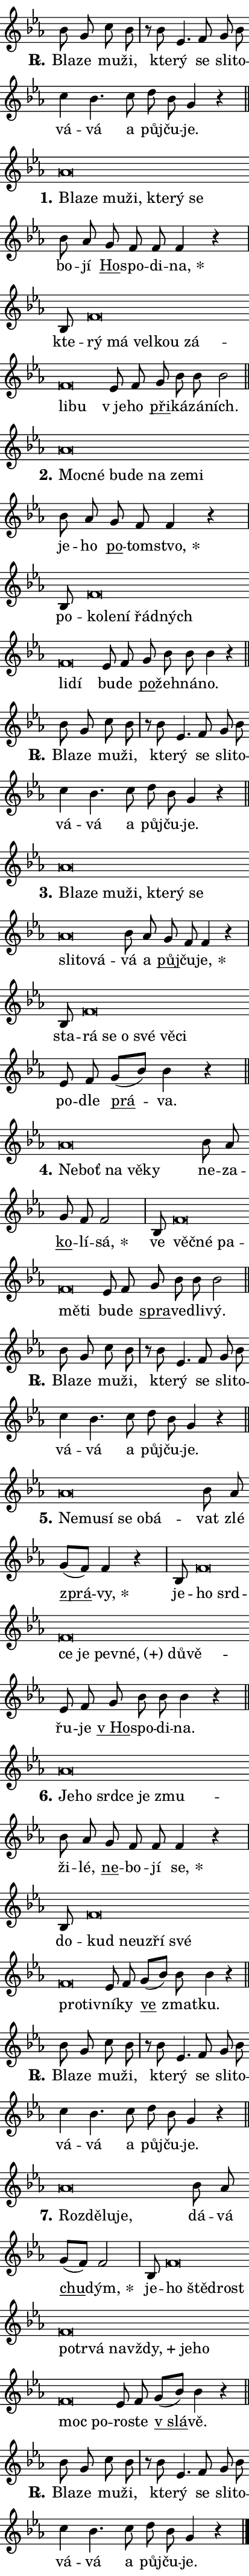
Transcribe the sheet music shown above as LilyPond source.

\version "2.22.1"
\header { tagline = "" }
\paper {
  indent = 0\cm
  top-margin = 0\cm
  right-margin = 0\cm
  bottom-margin = 0\cm
  left-margin = 0\cm
  paper-width = 7\cm
  page-breaking = #ly:one-page-breaking
  system-system-spacing.basic-distance = #11
  score-system-spacing.basic-distance = #11.3
  ragged-last = ##f
}


%% Author: Thomas Morley
%% https://lists.gnu.org/archive/html/lilypond-user/2020-05/msg00002.html
#(define (line-position grob)
"Returns position of @var[grob} in current system:
   @code{'start}, if at first time-step
   @code{'end}, if at last time-step
   @code{'middle} otherwise
"
  (let* ((col (ly:item-get-column grob))
         (ln (ly:grob-object col 'left-neighbor))
         (rn (ly:grob-object col 'right-neighbor))
         (col-to-check-left (if (ly:grob? ln) ln col))
         (col-to-check-right (if (ly:grob? rn) rn col))
         (break-dir-left
           (and
             (ly:grob-property col-to-check-left 'non-musical #f)
             (ly:item-break-dir col-to-check-left)))
         (break-dir-right
           (and
             (ly:grob-property col-to-check-right 'non-musical #f)
             (ly:item-break-dir col-to-check-right))))
        (cond ((eqv? 1 break-dir-left) 'start)
              ((eqv? -1 break-dir-right) 'end)
              (else 'middle))))

#(define (tranparent-at-line-position vctor)
  (lambda (grob)
  "Relying on @code{line-position} select the relevant enry from @var{vctor}.
Used to determine transparency,"
    (case (line-position grob)
      ((end) (not (vector-ref vctor 0)))
      ((middle) (not (vector-ref vctor 1)))
      ((start) (not (vector-ref vctor 2))))))

noteHeadBreakVisibility =
#(define-music-function (break-visibility)(vector?)
"Makes @code{NoteHead}s transparent relying on @var{break-visibility}"
#{
  \override NoteHead.transparent =
    #(tranparent-at-line-position break-visibility)
#})

#(define delete-ledgers-for-transparent-note-heads
  (lambda (grob)
    "Reads whether a @code{NoteHead} is transparent.
If so this @code{NoteHead} is removed from @code{'note-heads} from
@var{grob}, which is supposed to be @code{LedgerLineSpanner}.
As a result ledgers are not printed for this @code{NoteHead}"
    (let* ((nhds-array (ly:grob-object grob 'note-heads))
           (nhds-list
             (if (ly:grob-array? nhds-array)
                 (ly:grob-array->list nhds-array)
                 '()))
           ;; Relies on the transparent-property being done before
           ;; Staff.LedgerLineSpanner.after-line-breaking is executed.
           ;; This is fragile ...
           (to-keep
             (remove
               (lambda (nhd)
                 (ly:grob-property nhd 'transparent #f))
               nhds-list)))
      ;; TODO find a better method to iterate over grob-arrays, similiar
      ;; to filter/remove etc for lists
      ;; For now rebuilt from scratch
      (set! (ly:grob-object grob 'note-heads)  '())
      (for-each
        (lambda (nhd)
          (ly:pointer-group-interface::add-grob grob 'note-heads nhd))
        to-keep))))

hideNotes = {
  \noteHeadBreakVisibility #begin-of-line-visible
}
unHideNotes = {
  \noteHeadBreakVisibility #all-visible
}

% work-around for resetting accidentals
% https://lilypond.org/doc/v2.23/Documentation/notation/displaying-rhythms#unmetered-music
cadenzaMeasure = {
  \cadenzaOff
  \partial 1024 s1024
  \cadenzaOn
}

#(define-markup-command (accent layout props text) (markup?)
  "Underline accented syllable"
  (interpret-markup layout props
    #{\markup \override #'(offset . 4.3) \underline { #text }#}))

responsum = \markup \concat {
  "R" \hspace #-1.05 \path #0.1 #'((moveto 0 0.07) (lineto 0.9 0.8)) \hspace #0.05 "."
}

\layout {
    \context {
        \Staff
        \remove "Time_signature_engraver"
        \override LedgerLineSpanner.after-line-breaking = #delete-ledgers-for-transparent-note-heads
    }
    \context {
        \Voice {
            \override NoteHead.output-attributes = #'((class . "notehead"))
            \override Hairpin.height = #0.55
        }
    }
    \context {
        \Lyrics {
            \override StanzaNumber.output-attributes = #'((class . "stanzanumber"))
            \override LyricSpace.minimum-distance = #0.9
            \override LyricText.font-name = #"TeX Gyre Schola"
            \override LyricText.font-size = 1
            \override StanzaNumber.font-name = #"TeX Gyre Schola Bold"
            \override StanzaNumber.font-size = 1
        }
    }
}

% magnetic-lyrics.ily
%
%   written by
%     Jean Abou Samra <jean@abou-samra.fr>
%     Werner Lemberg <wl@gnu.org>
%
%   adapted by
%     Jiri Hon <jiri.hon@gmail.com>
%
% Version 2022-Apr-15

% https://www.mail-archive.com/lilypond-user@gnu.org/msg149350.html

#(define (Left_hyphen_pointer_engraver context)
   "Collect syllable-hyphen-syllable occurrences in lyrics and store
them in properties.  This engraver only looks to the left.  For
example, if the lyrics input is @code{foo -- bar}, it does the
following.

@itemize @bullet
@item
Set the @code{text} property of the @code{LyricHyphen} grob between
@q{foo} and @q{bar} to @code{foo}.

@item
Set the @code{left-hyphen} property of the @code{LyricText} grob with
text @q{foo} to the @code{LyricHyphen} grob between @q{foo} and
@q{bar}.
@end itemize

Use this auxiliary engraver in combination with the
@code{lyric-@/text::@/apply-@/magnetic-@/offset!} hook."
   (let ((hyphen #f)
         (text #f))
     (make-engraver
      (acknowledgers
       ((lyric-syllable-interface engraver grob source-engraver)
        (set! text grob)))
      (end-acknowledgers
       ((lyric-hyphen-interface engraver grob source-engraver)
        ;(when (not (grob::has-interface grob 'lyric-space-interface))
          (set! hyphen grob)));)
      ((stop-translation-timestep engraver)
       (when (and text hyphen)
         (ly:grob-set-object! text 'left-hyphen hyphen))
       (set! text #f)
       (set! hyphen #f)))))

#(define (lyric-text::apply-magnetic-offset! grob)
   "If the space between two syllables is less than the value in
property @code{LyricText@/.details@/.squash-threshold}, move the right
syllable to the left so that it gets concatenated with the left
syllable.

Use this function as a hook for
@code{LyricText@/.after-@/line-@/breaking} if the
@code{Left_@/hyphen_@/pointer_@/engraver} is active."
   (let ((hyphen (ly:grob-object grob 'left-hyphen #f)))
     (when hyphen
       (let ((left-text (ly:spanner-bound hyphen LEFT)))
         (when (grob::has-interface left-text 'lyric-syllable-interface)
           (let* ((common (ly:grob-common-refpoint grob left-text X))
                  (this-x-ext (ly:grob-extent grob common X))
                  (left-x-ext
                   (begin
                     ;; Trigger magnetism for left-text.
                     (ly:grob-property left-text 'after-line-breaking)
                     (ly:grob-extent left-text common X)))
                  ;; `delta` is the gap width between two syllables.
                  (delta (- (interval-start this-x-ext)
                            (interval-end left-x-ext)))
                  (details (ly:grob-property grob 'details))
                  (threshold (assoc-get 'squash-threshold details 0.2)))
             (when (< delta threshold)
               (let* (;; We have to manipulate the input text so that
                      ;; ligatures crossing syllable boundaries are not
                      ;; disabled.  For languages based on the Latin
                      ;; script this is essentially a beautification.
                      ;; However, for non-Western scripts it can be a
                      ;; necessity.
                      (lt (ly:grob-property left-text 'text))
                      (rt (ly:grob-property grob 'text))
                      (is-space (grob::has-interface hyphen 'lyric-space-interface))
                      (space (if is-space " " ""))
                      (space-markup (grob-interpret-markup grob " "))
                      (space-size (interval-length (ly:stencil-extent space-markup X)))
                      (extra-delta (if is-space space-size 0))
                      ;; Append new syllable.
                      (ltrt-space (if (and (string? lt) (string? rt))
                                (string-append lt space rt)
                                (make-concat-markup (list lt space rt))))
                      ;; Right-align `ltrt` to the right side.
                      (ltrt-space-markup (grob-interpret-markup
                               grob
                               (make-translate-markup
                                (cons (interval-length this-x-ext) 0)
                                (make-right-align-markup ltrt-space)))))
                 (begin
                   ;; Don't print `left-text`.
                   (ly:grob-set-property! left-text 'stencil #f)
                   ;; Set text and stencil (which holds all collected
                   ;; syllables so far) and shift it to the left.
                   (ly:grob-set-property! grob 'text ltrt-space)
                   (ly:grob-set-property! grob 'stencil ltrt-space-markup)
                   (ly:grob-translate-axis! grob (- (- delta extra-delta)) X))))))))))


#(define (lyric-hyphen::displace-bounds-first grob)
   ;; Make very sure this callback isn't triggered too early.
   (let ((left (ly:spanner-bound grob LEFT))
         (right (ly:spanner-bound grob RIGHT)))
     (ly:grob-property left 'after-line-breaking)
     (ly:grob-property right 'after-line-breaking)
     (ly:lyric-hyphen::print grob)))

squashThreshold = #0.4

\layout {
  \context {
    \Lyrics
    \consists #Left_hyphen_pointer_engraver
    \override LyricText.after-line-breaking =
      #lyric-text::apply-magnetic-offset!
    \override LyricHyphen.stencil = #lyric-hyphen::displace-bounds-first
    \override LyricText.details.squash-threshold = \squashThreshold
    \override LyricHyphen.minimum-distance = 0
    \override LyricHyphen.minimum-length = \squashThreshold
  }
}

squash = \override LyricText.details.squash-threshold = 9999
unSquash = \override LyricText.details.squash-threshold = \squashThreshold

left = \override LyricText.self-alignment-X = #LEFT
unLeft = \revert LyricText.self-alignment-X

starOffset = #(lambda (grob) 
                (let ((x_offset (ly:self-alignment-interface::aligned-on-x-parent grob)))
                  (if (= x_offset 0) 0 (+ x_offset 1.2))))

star = #(define-music-function (syllable)(string?)
"Append star separator at the end of a syllable"
#{
  \once \override LyricText.X-offset = #starOffset
  \lyricmode { \markup {
    #syllable
    \override #'((font-name . "TeX Gyre Schola Bold")) \hspace #0.2 \lower #0.65 \larger "*"
  } }
#})

starAccent = #(define-music-function (syllable)(string?)
"Append star separator at the end of a syllable and make accent"
#{
  \once \override LyricText.X-offset = #starOffset
  \lyricmode { \markup {
    \accent #syllable
    \override #'((font-name . "TeX Gyre Schola Bold")) \hspace #0.2 \lower #0.65 \larger "*"
  } }
#})

breath = #(define-music-function (syllable)(string?)
"Append breathing indicator at the end of a syllable"
#{
  \lyricmode { \markup { #syllable "+" } }
#})

optionalBreath = #(define-music-function (syllable)(string?)
"Append optional breathing indicator at the end of a syllable"
#{
  \lyricmode { \markup { #syllable "(+)" } }
#})


\score {
    <<
        \new Voice = "melody" { \cadenzaOn \key es \major \relative { bes'8 g c bes \cadenzaMeasure \bar "|" r bes es,4. f8 \bar "" g bes \bar "" c4 bes4. c8 \bar "" d bes g4 r \cadenzaMeasure \bar "||" \break } }
        \new Lyrics \lyricsto "melody" { \lyricmode { \set stanza = \responsum
Bla -- ze mu -- ži, kte -- rý se sli -- to -- vá -- vá a půj -- ču -- je. } }
    >>
    \layout {}
}

\score {
    <<
        \new Voice = "melody" { \cadenzaOn \key es \major \relative { as'\breve*1/16 \hideNotes \breve*1/16 \bar "" \breve*1/16 \bar "" \breve*1/16 \bar "" \breve*1/16 \bar "" \breve*1/16 \breve*1/16 \bar "" \unHideNotes bes8 as \bar "" g f f f4 r \cadenzaMeasure \bar "|" bes,8 f'\breve*1/16 \hideNotes \breve*1/16 \bar "" \breve*1/16 \bar "" \breve*1/16 \bar "" \breve*1/16 \bar "" \breve*1/16 \breve*1/16 \bar "" \unHideNotes es8 f \bar "" g bes bes bes2 \cadenzaMeasure \bar "||" \break } }
        \new Lyrics \lyricsto "melody" { \lyricmode { \set stanza = "1."
\left Bla -- \squash ze mu -- ži, kte -- rý se \unLeft \unSquash bo -- jí \markup \accent Ho -- spo -- di -- \star na, kte -- \left rý \squash má vel -- kou zá -- li -- bu \unLeft \unSquash "v je" -- ho \markup \accent při -- ká -- zá -- ních. } }
    >>
    \layout {}
}

\score {
    <<
        \new Voice = "melody" { \cadenzaOn \key es \major \relative { as'\breve*1/16 \hideNotes \breve*1/16 \bar "" \breve*1/16 \bar "" \breve*1/16 \bar "" \breve*1/16 \bar "" \breve*1/16 \breve*1/16 \bar "" \unHideNotes bes8 as \bar "" g f f4 r \cadenzaMeasure \bar "|" bes,8 f'\breve*1/16 \hideNotes \breve*1/16 \bar "" \breve*1/16 \bar "" \breve*1/16 \bar "" \breve*1/16 \bar "" \breve*1/16 \breve*1/16 \bar "" \unHideNotes es8 f \bar "" g bes bes bes4 r \cadenzaMeasure \bar "||" \break } }
        \new Lyrics \lyricsto "melody" { \lyricmode { \set stanza = "2."
\left Moc -- \squash né bu -- de na ze -- mi \unLeft \unSquash je -- ho \markup \accent po -- tom -- \star stvo, po -- \left ko -- \squash le -- ní řád -- ných li -- dí \unLeft \unSquash bu -- de \markup \accent po -- žeh -- ná -- no. } }
    >>
    \layout {}
}

\score {
    <<
        \new Voice = "melody" { \cadenzaOn \key es \major \relative { bes'8 g c bes \cadenzaMeasure \bar "|" r bes es,4. f8 \bar "" g bes \bar "" c4 bes4. c8 \bar "" d bes g4 r \cadenzaMeasure \bar "||" \break } }
        \new Lyrics \lyricsto "melody" { \lyricmode { \set stanza = \responsum
Bla -- ze mu -- ži, kte -- rý se sli -- to -- vá -- vá a půj -- ču -- je. } }
    >>
    \layout {}
}

\score {
    <<
        \new Voice = "melody" { \cadenzaOn \key es \major \relative { as'\breve*1/16 \hideNotes \breve*1/16 \bar "" \breve*1/16 \bar "" \breve*1/16 \bar "" \breve*1/16 \bar "" \breve*1/16 \bar "" \breve*1/16 \bar "" \breve*1/16 \bar "" \breve*1/16 \breve*1/16 \bar "" \unHideNotes bes8 as \bar "" g f f4 r \cadenzaMeasure \bar "|" bes,8 f'\breve*1/16 \hideNotes \breve*1/16 \bar "" \breve*1/16 \bar "" \breve*1/16 \bar "" \breve*1/16 \breve*1/16 \bar "" \unHideNotes es8 f \bar "" g[( bes)] bes4 r \cadenzaMeasure \bar "||" \break } }
        \new Lyrics \lyricsto "melody" { \lyricmode { \set stanza = "3."
\left Bla -- \squash ze mu -- ži, kte -- rý se sli -- to -- vá -- \unLeft \unSquash vá a \markup \accent půj -- ču -- \star je, sta -- \left rá \squash se o své vě -- ci \unLeft \unSquash po -- dle \markup \accent prá -- va. } }
    >>
    \layout {}
}

\score {
    <<
        \new Voice = "melody" { \cadenzaOn \key es \major \relative { as'\breve*1/16 \hideNotes \breve*1/16 \bar "" \breve*1/16 \bar "" \breve*1/16 \breve*1/16 \bar "" \unHideNotes bes8 as \bar "" g f f2 \cadenzaMeasure \bar "|" bes,8 f'\breve*1/16 \hideNotes \breve*1/16 \bar "" \breve*1/16 \bar "" \breve*1/16 \breve*1/16 \bar "" \unHideNotes es8 f \bar "" g bes bes bes2 \cadenzaMeasure \bar "||" \break } }
        \new Lyrics \lyricsto "melody" { \lyricmode { \set stanza = "4."
\left Ne -- \squash boť na vě -- ky \unLeft \unSquash ne -- za -- \markup \accent ko -- lí -- \star sá, ve \left věč -- \squash né pa -- mě -- ti \unLeft \unSquash bu -- de \markup \accent spra -- ve -- dli -- vý. } }
    >>
    \layout {}
}

\score {
    <<
        \new Voice = "melody" { \cadenzaOn \key es \major \relative { bes'8 g c bes \cadenzaMeasure \bar "|" r bes es,4. f8 \bar "" g bes \bar "" c4 bes4. c8 \bar "" d bes g4 r \cadenzaMeasure \bar "||" \break } }
        \new Lyrics \lyricsto "melody" { \lyricmode { \set stanza = \responsum
Bla -- ze mu -- ži, kte -- rý se sli -- to -- vá -- vá a půj -- ču -- je. } }
    >>
    \layout {}
}

\score {
    <<
        \new Voice = "melody" { \cadenzaOn \key es \major \relative { as'\breve*1/16 \hideNotes \breve*1/16 \bar "" \breve*1/16 \bar "" \breve*1/16 \bar "" \breve*1/16 \breve*1/16 \bar "" \unHideNotes bes8 as \bar "" g[( f)] f4 r \cadenzaMeasure \bar "|" bes,8 f'\breve*1/16 \hideNotes \breve*1/16 \bar "" \breve*1/16 \bar "" \breve*1/16 \bar "" \breve*1/16 \bar "" \breve*1/16 \bar "" \breve*1/16 \breve*1/16 \bar "" \unHideNotes es8 f \bar "" g bes bes bes4 r \cadenzaMeasure \bar "||" \break } }
        \new Lyrics \lyricsto "melody" { \lyricmode { \set stanza = "5."
\left Ne -- \squash mu -- sí se o -- bá -- \unLeft \unSquash vat zlé \markup \accent zprá -- \star vy, je -- \left ho \squash srd -- ce je pev -- \optionalBreath né, dů -- vě -- \unLeft \unSquash řu -- je \markup \accent "v Ho" -- spo -- di -- na. } }
    >>
    \layout {}
}

\score {
    <<
        \new Voice = "melody" { \cadenzaOn \key es \major \relative { as'\breve*1/16 \hideNotes \breve*1/16 \bar "" \breve*1/16 \bar "" \breve*1/16 \bar "" \breve*1/16 \breve*1/16 \bar "" \unHideNotes bes8 as \bar "" g f f f4 r \cadenzaMeasure \bar "|" bes,8 f'\breve*1/16 \hideNotes \breve*1/16 \bar "" \breve*1/16 \bar "" \breve*1/16 \bar "" \breve*1/16 \bar "" \breve*1/16 \breve*1/16 \bar "" \unHideNotes es8 f \bar "" g[( bes)] bes bes4 r \cadenzaMeasure \bar "||" \break } }
        \new Lyrics \lyricsto "melody" { \lyricmode { \set stanza = "6."
\left Je -- \squash ho srd -- ce je zmu -- \unLeft \unSquash ži -- lé, \markup \accent ne -- bo -- jí \star se, do -- \left kud \squash ne -- u -- zří své pro -- tiv -- \unLeft \unSquash ní -- ky \markup \accent ve zmat -- ku. } }
    >>
    \layout {}
}

\score {
    <<
        \new Voice = "melody" { \cadenzaOn \key es \major \relative { bes'8 g c bes \cadenzaMeasure \bar "|" r bes es,4. f8 \bar "" g bes \bar "" c4 bes4. c8 \bar "" d bes g4 r \cadenzaMeasure \bar "||" \break } }
        \new Lyrics \lyricsto "melody" { \lyricmode { \set stanza = \responsum
Bla -- ze mu -- ži, kte -- rý se sli -- to -- vá -- vá a půj -- ču -- je. } }
    >>
    \layout {}
}

\score {
    <<
        \new Voice = "melody" { \cadenzaOn \key es \major \relative { as'\breve*1/16 \hideNotes \breve*1/16 \bar "" \breve*1/16 \breve*1/16 \bar "" \unHideNotes bes8 as \bar "" g[( f)] f2 \cadenzaMeasure \bar "|" bes,8 f'\breve*1/16 \hideNotes \breve*1/16 \bar "" \breve*1/16 \bar "" \breve*1/16 \bar "" \breve*1/16 \bar "" \breve*1/16 \bar "" \breve*1/16 \bar "" \breve*1/16 \bar "" \breve*1/16 \bar "" \breve*1/16 \bar "" \breve*1/16 \breve*1/16 \bar "" \unHideNotes es8 f \bar "" g[( bes)] bes4 r \cadenzaMeasure \bar "||" \break } }
        \new Lyrics \lyricsto "melody" { \lyricmode { \set stanza = "7."
\left Roz -- \squash dě -- lu -- je, \unLeft \unSquash dá -- vá \markup \accent chu -- \star dým, je -- \left ho \squash ště -- drost po -- tr -- vá na -- \breath "vždy," je -- ho moc po -- \unLeft \unSquash ro -- ste \markup \accent "v slá" -- vě. } }
    >>
    \layout {}
}

\score {
    <<
        \new Voice = "melody" { \cadenzaOn \key es \major \relative { bes'8 g c bes \cadenzaMeasure \bar "|" r bes es,4. f8 \bar "" g bes \bar "" c4 bes4. c8 \bar "" d bes g4 r \cadenzaMeasure \bar "||" \break } \bar "|." }
        \new Lyrics \lyricsto "melody" { \lyricmode { \set stanza = \responsum
Bla -- ze mu -- ži, kte -- rý se sli -- to -- vá -- vá a půj -- ču -- je. } }
    >>
    \layout {}
}
